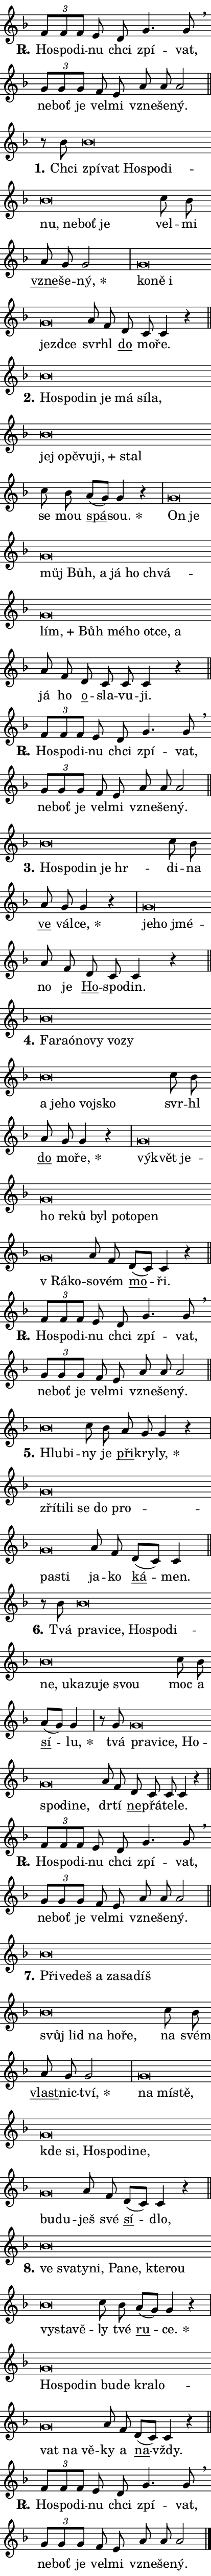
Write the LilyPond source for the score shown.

\version "2.22.1"
\header { tagline = "" }
\paper {
  indent = 0\cm
  top-margin = 0\cm
  right-margin = 0\cm
  bottom-margin = 0\cm
  left-margin = 0\cm
  paper-width = 7\cm
  page-breaking = #ly:one-page-breaking
  system-system-spacing.basic-distance = #11
  score-system-spacing.basic-distance = #11
  ragged-last = ##f
}


%% Author: Thomas Morley
%% https://lists.gnu.org/archive/html/lilypond-user/2020-05/msg00002.html
#(define (line-position grob)
"Returns position of @var[grob} in current system:
   @code{'start}, if at first time-step
   @code{'end}, if at last time-step
   @code{'middle} otherwise
"
  (let* ((col (ly:item-get-column grob))
         (ln (ly:grob-object col 'left-neighbor))
         (rn (ly:grob-object col 'right-neighbor))
         (col-to-check-left (if (ly:grob? ln) ln col))
         (col-to-check-right (if (ly:grob? rn) rn col))
         (break-dir-left
           (and
             (ly:grob-property col-to-check-left 'non-musical #f)
             (ly:item-break-dir col-to-check-left)))
         (break-dir-right
           (and
             (ly:grob-property col-to-check-right 'non-musical #f)
             (ly:item-break-dir col-to-check-right))))
        (cond ((eqv? 1 break-dir-left) 'start)
              ((eqv? -1 break-dir-right) 'end)
              (else 'middle))))

#(define (tranparent-at-line-position vctor)
  (lambda (grob)
  "Relying on @code{line-position} select the relevant enry from @var{vctor}.
Used to determine transparency,"
    (case (line-position grob)
      ((end) (not (vector-ref vctor 0)))
      ((middle) (not (vector-ref vctor 1)))
      ((start) (not (vector-ref vctor 2))))))

noteHeadBreakVisibility =
#(define-music-function (break-visibility)(vector?)
"Makes @code{NoteHead}s transparent relying on @var{break-visibility}"
#{
  \override NoteHead.transparent =
    #(tranparent-at-line-position break-visibility)
#})

#(define delete-ledgers-for-transparent-note-heads
  (lambda (grob)
    "Reads whether a @code{NoteHead} is transparent.
If so this @code{NoteHead} is removed from @code{'note-heads} from
@var{grob}, which is supposed to be @code{LedgerLineSpanner}.
As a result ledgers are not printed for this @code{NoteHead}"
    (let* ((nhds-array (ly:grob-object grob 'note-heads))
           (nhds-list
             (if (ly:grob-array? nhds-array)
                 (ly:grob-array->list nhds-array)
                 '()))
           ;; Relies on the transparent-property being done before
           ;; Staff.LedgerLineSpanner.after-line-breaking is executed.
           ;; This is fragile ...
           (to-keep
             (remove
               (lambda (nhd)
                 (ly:grob-property nhd 'transparent #f))
               nhds-list)))
      ;; TODO find a better method to iterate over grob-arrays, similiar
      ;; to filter/remove etc for lists
      ;; For now rebuilt from scratch
      (set! (ly:grob-object grob 'note-heads)  '())
      (for-each
        (lambda (nhd)
          (ly:pointer-group-interface::add-grob grob 'note-heads nhd))
        to-keep))))

hideNotes = {
  \noteHeadBreakVisibility #begin-of-line-visible
}
unHideNotes = {
  \noteHeadBreakVisibility #all-visible
}

% work-around for resetting accidentals
% https://lilypond.org/doc/v2.23/Documentation/notation/displaying-rhythms#unmetered-music
cadenzaMeasure = {
  \cadenzaOff
  \partial 1024 s1024
  \cadenzaOn
}

#(define-markup-command (accent layout props text) (markup?)
  "Underline accented syllable"
  (interpret-markup layout props
    #{\markup \override #'(offset . 4.3) \underline { #text }#}))

responsum = \markup \concat {
  "R" \hspace #-1.05 \path #0.1 #'((moveto 0 0.07) (lineto 0.9 0.8)) \hspace #0.05 "."
}

\layout {
    \context {
        \Staff
        \remove "Time_signature_engraver"
        \override LedgerLineSpanner.after-line-breaking = #delete-ledgers-for-transparent-note-heads
    }
    \context {
        \Voice {
            \override NoteHead.output-attributes = #'((class . "notehead"))
            \override Hairpin.height = #0.55
        }
    }
    \context {
        \Lyrics {
            \override StanzaNumber.output-attributes = #'((class . "stanzanumber"))
            \override LyricSpace.minimum-distance = #0.9
            \override LyricText.font-name = #"TeX Gyre Schola"
            \override LyricText.font-size = 1
            \override StanzaNumber.font-name = #"TeX Gyre Schola Bold"
            \override StanzaNumber.font-size = 1
        }
    }
}

% magnetic-lyrics.ily
%
%   written by
%     Jean Abou Samra <jean@abou-samra.fr>
%     Werner Lemberg <wl@gnu.org>
%
%   adapted by
%     Jiri Hon <jiri.hon@gmail.com>
%
% Version 2022-Apr-15

% https://www.mail-archive.com/lilypond-user@gnu.org/msg149350.html

#(define (Left_hyphen_pointer_engraver context)
   "Collect syllable-hyphen-syllable occurrences in lyrics and store
them in properties.  This engraver only looks to the left.  For
example, if the lyrics input is @code{foo -- bar}, it does the
following.

@itemize @bullet
@item
Set the @code{text} property of the @code{LyricHyphen} grob between
@q{foo} and @q{bar} to @code{foo}.

@item
Set the @code{left-hyphen} property of the @code{LyricText} grob with
text @q{foo} to the @code{LyricHyphen} grob between @q{foo} and
@q{bar}.
@end itemize

Use this auxiliary engraver in combination with the
@code{lyric-@/text::@/apply-@/magnetic-@/offset!} hook."
   (let ((hyphen #f)
         (text #f))
     (make-engraver
      (acknowledgers
       ((lyric-syllable-interface engraver grob source-engraver)
        (set! text grob)))
      (end-acknowledgers
       ((lyric-hyphen-interface engraver grob source-engraver)
        ;(when (not (grob::has-interface grob 'lyric-space-interface))
          (set! hyphen grob)));)
      ((stop-translation-timestep engraver)
       (when (and text hyphen)
         (ly:grob-set-object! text 'left-hyphen hyphen))
       (set! text #f)
       (set! hyphen #f)))))

#(define (lyric-text::apply-magnetic-offset! grob)
   "If the space between two syllables is less than the value in
property @code{LyricText@/.details@/.squash-threshold}, move the right
syllable to the left so that it gets concatenated with the left
syllable.

Use this function as a hook for
@code{LyricText@/.after-@/line-@/breaking} if the
@code{Left_@/hyphen_@/pointer_@/engraver} is active."
   (let ((hyphen (ly:grob-object grob 'left-hyphen #f)))
     (when hyphen
       (let ((left-text (ly:spanner-bound hyphen LEFT)))
         (when (grob::has-interface left-text 'lyric-syllable-interface)
           (let* ((common (ly:grob-common-refpoint grob left-text X))
                  (this-x-ext (ly:grob-extent grob common X))
                  (left-x-ext
                   (begin
                     ;; Trigger magnetism for left-text.
                     (ly:grob-property left-text 'after-line-breaking)
                     (ly:grob-extent left-text common X)))
                  ;; `delta` is the gap width between two syllables.
                  (delta (- (interval-start this-x-ext)
                            (interval-end left-x-ext)))
                  (details (ly:grob-property grob 'details))
                  (threshold (assoc-get 'squash-threshold details 0.2)))
             (when (< delta threshold)
               (let* (;; We have to manipulate the input text so that
                      ;; ligatures crossing syllable boundaries are not
                      ;; disabled.  For languages based on the Latin
                      ;; script this is essentially a beautification.
                      ;; However, for non-Western scripts it can be a
                      ;; necessity.
                      (lt (ly:grob-property left-text 'text))
                      (rt (ly:grob-property grob 'text))
                      (is-space (grob::has-interface hyphen 'lyric-space-interface))
                      (space (if is-space " " ""))
                      (space-markup (grob-interpret-markup grob " "))
                      (space-size (interval-length (ly:stencil-extent space-markup X)))
                      (extra-delta (if is-space space-size 0))
                      ;; Append new syllable.
                      (ltrt-space (if (and (string? lt) (string? rt))
                                (string-append lt space rt)
                                (make-concat-markup (list lt space rt))))
                      ;; Right-align `ltrt` to the right side.
                      (ltrt-space-markup (grob-interpret-markup
                               grob
                               (make-translate-markup
                                (cons (interval-length this-x-ext) 0)
                                (make-right-align-markup ltrt-space)))))
                 (begin
                   ;; Don't print `left-text`.
                   (ly:grob-set-property! left-text 'stencil #f)
                   ;; Set text and stencil (which holds all collected
                   ;; syllables so far) and shift it to the left.
                   (ly:grob-set-property! grob 'text ltrt-space)
                   (ly:grob-set-property! grob 'stencil ltrt-space-markup)
                   (ly:grob-translate-axis! grob (- (- delta extra-delta)) X))))))))))


#(define (lyric-hyphen::displace-bounds-first grob)
   ;; Make very sure this callback isn't triggered too early.
   (let ((left (ly:spanner-bound grob LEFT))
         (right (ly:spanner-bound grob RIGHT)))
     (ly:grob-property left 'after-line-breaking)
     (ly:grob-property right 'after-line-breaking)
     (ly:lyric-hyphen::print grob)))

squashThreshold = #0.4

\layout {
  \context {
    \Lyrics
    \consists #Left_hyphen_pointer_engraver
    \override LyricText.after-line-breaking =
      #lyric-text::apply-magnetic-offset!
    \override LyricHyphen.stencil = #lyric-hyphen::displace-bounds-first
    \override LyricText.details.squash-threshold = \squashThreshold
    \override LyricHyphen.minimum-distance = 0
    \override LyricHyphen.minimum-length = \squashThreshold
  }
}

squash = \override LyricText.details.squash-threshold = 9999
unSquash = \override LyricText.details.squash-threshold = \squashThreshold

left = \override LyricText.self-alignment-X = #LEFT
unLeft = \revert LyricText.self-alignment-X

starOffset = #(lambda (grob) 
                (let ((x_offset (ly:self-alignment-interface::aligned-on-x-parent grob)))
                  (if (= x_offset 0) 0 (+ x_offset 1.2))))

star = #(define-music-function (syllable)(string?)
"Append star separator at the end of a syllable"
#{
  \once \override LyricText.X-offset = #starOffset
  \lyricmode { \markup {
    #syllable
    \override #'((font-name . "TeX Gyre Schola Bold")) \hspace #0.2 \lower #0.65 \larger "*"
  } }
#})

starAccent = #(define-music-function (syllable)(string?)
"Append star separator at the end of a syllable and make accent"
#{
  \once \override LyricText.X-offset = #starOffset
  \lyricmode { \markup {
    \accent #syllable
    \override #'((font-name . "TeX Gyre Schola Bold")) \hspace #0.2 \lower #0.65 \larger "*"
  } }
#})

breath = #(define-music-function (syllable)(string?)
"Append breathing indicator at the end of a syllable"
#{
  \lyricmode { \markup { #syllable "+" } }
#})

optionalBreath = #(define-music-function (syllable)(string?)
"Append optional breathing indicator at the end of a syllable"
#{
  \lyricmode { \markup { #syllable "(+)" } }
#})


\score {
    <<
        \new Voice = "melody" { \cadenzaOn \key f \major \relative { \tuplet 3/2 { f'8[ f f] } e d g4. g8 \breathe \bar "" \tuplet 3/2 { g[ g g] } \bar "" f e \bar "" a a a2 \cadenzaMeasure \bar "||" \break }
\relative { r8 bes' bes\breve*1/16 \hideNotes \breve*1/16 \bar "" \breve*1/16 \bar "" \breve*1/16 \bar "" \breve*1/16 \bar "" \breve*1/16 \bar "" \breve*1/16 \bar "" \breve*1/16 \breve*1/16 \bar "" \unHideNotes c8 bes \bar "" a g g2 \cadenzaMeasure \bar "|" g\breve*1/16 \hideNotes \breve*1/16 \bar "" \breve*1/16 \bar "" \breve*1/16 \breve*1/16 \bar "" \unHideNotes a8 f \bar "" d c c4 r \cadenzaMeasure \bar "||" \break }
\relative { bes'\breve*1/16 \hideNotes \breve*1/16 \bar "" \breve*1/16 \bar "" \breve*1/16 \bar "" \breve*1/16 \bar "" \breve*1/16 \bar "" \breve*1/16 \bar "" \breve*1/16 \bar "" \breve*1/16 \bar "" \breve*1/16 \bar "" \breve*1/16 \bar "" \breve*1/16 \breve*1/16 \bar "" \unHideNotes c8 bes \bar "" a[( g)] g4 r \cadenzaMeasure \bar "|" g\breve*1/16 \hideNotes \breve*1/16 \bar "" \breve*1/16 \bar "" \breve*1/16 \bar "" \breve*1/16 \bar "" \breve*1/16 \bar "" \breve*1/16 \bar "" \breve*1/16 \bar "" \breve*1/16 \bar "" \breve*1/16 \bar "" \breve*1/16 \bar "" \breve*1/16 \bar "" \breve*1/16 \bar "" \breve*1/16 \breve*1/16 \bar "" \unHideNotes a8 f \bar "" d c c c4 r \cadenzaMeasure \bar "||" \break }
\relative { \tuplet 3/2 { f'8[ f f] } e d g4. g8 \breathe \bar "" \tuplet 3/2 { g[ g g] } \bar "" f e \bar "" a a a2 \cadenzaMeasure \bar "||" \break }
\relative { bes'\breve*1/16 \hideNotes \breve*1/16 \bar "" \breve*1/16 \bar "" \breve*1/16 \breve*1/16 \bar "" \unHideNotes c8 bes \bar "" a g g4 r \cadenzaMeasure \bar "|" g\breve*1/16 \hideNotes \breve*1/16 \breve*1/16 \bar "" \unHideNotes a8 f \bar "" d c c4 r \cadenzaMeasure \bar "||" \break }
\relative { bes'\breve*1/16 \hideNotes \breve*1/16 \bar "" \breve*1/16 \bar "" \breve*1/16 \bar "" \breve*1/16 \bar "" \breve*1/16 \bar "" \breve*1/16 \bar "" \breve*1/16 \bar "" \breve*1/16 \bar "" \breve*1/16 \breve*1/16 \bar "" \unHideNotes c8 bes \bar "" a g g4 r \cadenzaMeasure \bar "|" g\breve*1/16 \hideNotes \breve*1/16 \bar "" \breve*1/16 \bar "" \breve*1/16 \bar "" \breve*1/16 \bar "" \breve*1/16 \bar "" \breve*1/16 \bar "" \breve*1/16 \bar "" \breve*1/16 \bar "" \breve*1/16 \bar "" \breve*1/16 \breve*1/16 \bar "" \unHideNotes a8 f \bar "" d[( c)] c4 r \cadenzaMeasure \bar "||" \break }
\relative { \tuplet 3/2 { f'8[ f f] } e d g4. g8 \breathe \bar "" \tuplet 3/2 { g[ g g] } \bar "" f e \bar "" a a a2 \cadenzaMeasure \bar "||" \break }
\relative { bes'\breve*1/16 \hideNotes \breve*1/16 \bar "" \unHideNotes c8 bes \bar "" a g g4 r \cadenzaMeasure \bar "|" g\breve*1/16 \hideNotes \breve*1/16 \bar "" \breve*1/16 \bar "" \breve*1/16 \bar "" \breve*1/16 \bar "" \breve*1/16 \bar "" \breve*1/16 \breve*1/16 \bar "" \unHideNotes a8 f \bar "" d[( c)] c4 \cadenzaMeasure \bar "||" \break }
\relative { r8 bes' bes\breve*1/16 \hideNotes \breve*1/16 \bar "" \breve*1/16 \bar "" \breve*1/16 \bar "" \breve*1/16 \bar "" \breve*1/16 \bar "" \breve*1/16 \bar "" \breve*1/16 \bar "" \breve*1/16 \bar "" \breve*1/16 \bar "" \breve*1/16 \breve*1/16 \bar "" \unHideNotes c8 bes \bar "" a[( g)] g4 \cadenzaMeasure \bar "|" r8 g g\breve*1/16 \hideNotes \breve*1/16 \bar "" \breve*1/16 \bar "" \breve*1/16 \bar "" \breve*1/16 \bar "" \breve*1/16 \breve*1/16 \bar "" \unHideNotes a8 f \bar "" d c c c4 r \cadenzaMeasure \bar "||" \break }
\relative { \tuplet 3/2 { f'8[ f f] } e d g4. g8 \breathe \bar "" \tuplet 3/2 { g[ g g] } \bar "" f e \bar "" a a a2 \cadenzaMeasure \bar "||" \break }
\relative { bes'\breve*1/16 \hideNotes \breve*1/16 \bar "" \breve*1/16 \bar "" \breve*1/16 \bar "" \breve*1/16 \bar "" \breve*1/16 \bar "" \breve*1/16 \bar "" \breve*1/16 \bar "" \breve*1/16 \bar "" \breve*1/16 \bar "" \breve*1/16 \breve*1/16 \bar "" \unHideNotes c8 bes \bar "" a g g2 \cadenzaMeasure \bar "|" g\breve*1/16 \hideNotes \breve*1/16 \bar "" \breve*1/16 \bar "" \breve*1/16 \bar "" \breve*1/16 \bar "" \breve*1/16 \bar "" \breve*1/16 \bar "" \breve*1/16 \bar "" \breve*1/16 \bar "" \breve*1/16 \breve*1/16 \bar "" \unHideNotes a8 f \bar "" d[( c)] c4 r \cadenzaMeasure \bar "||" \break }
\relative { bes'\breve*1/16 \hideNotes \breve*1/16 \bar "" \breve*1/16 \bar "" \breve*1/16 \bar "" \breve*1/16 \bar "" \breve*1/16 \bar "" \breve*1/16 \bar "" \breve*1/16 \bar "" \breve*1/16 \bar "" \breve*1/16 \breve*1/16 \bar "" \unHideNotes c8 bes \bar "" a[( g)] g4 r \cadenzaMeasure \bar "|" g\breve*1/16 \hideNotes \breve*1/16 \bar "" \breve*1/16 \bar "" \breve*1/16 \bar "" \breve*1/16 \bar "" \breve*1/16 \bar "" \breve*1/16 \bar "" \breve*1/16 \bar "" \breve*1/16 \breve*1/16 \bar "" \unHideNotes a8 f \bar "" d[( c)] c4 r \cadenzaMeasure \bar "||" \break }
\relative { \tuplet 3/2 { f'8[ f f] } e d g4. g8 \breathe \bar "" \tuplet 3/2 { g[ g g] } \bar "" f e \bar "" a a a2 \cadenzaMeasure \bar "||" \break } \bar "|." }
        \new Lyrics \lyricsto "melody" { \lyricmode { \set stanza = \responsum
Ho -- spo -- di -- nu chci zpí -- vat, ne -- boť je vel -- mi vzne -- še -- ný.
\set stanza = "1."
Chci \left zpí -- \squash vat Ho -- spo -- di -- nu, ne -- boť je \unLeft \unSquash vel -- mi \markup \accent vzne -- še -- \star ný, \left ko -- \squash ně i jezd -- ce \unLeft \unSquash svr -- hl \markup \accent do mo -- ře.
\set stanza = "2."
\left Ho -- \squash spo -- din je má sí -- la, jej o -- pě -- vu -- \breath "ji," stal \unLeft \unSquash se mou \markup \accent spá -- \star sou. \left On \squash je můj Bůh, a já ho chvá -- \breath "lím," Bůh mé -- ho ot -- ce, a \unLeft \unSquash já ho \markup \accent o -- sla -- vu -- ji.
\set stanza = \responsum
Ho -- spo -- di -- nu chci zpí -- vat, ne -- boť je vel -- mi vzne -- še -- ný.
\set stanza = "3."
\left Ho -- \squash spo -- din je hr -- \unLeft \unSquash di -- na \markup \accent ve vál -- \star ce, \left je -- \squash ho jmé -- \unLeft \unSquash no je \markup \accent Ho -- spo -- din.
\set stanza = "4."
\left Fa -- \squash raó -- no -- vy vo -- zy a je -- ho voj -- sko \unLeft \unSquash svr -- hl \markup \accent do mo -- \star ře, \left vý -- \squash květ je -- ho re -- ků byl po -- to -- pen "v Rá" -- ko -- \unLeft \unSquash so -- vém \markup \accent mo -- ři.
\set stanza = \responsum
Ho -- spo -- di -- nu chci zpí -- vat, ne -- boť je vel -- mi vzne -- še -- ný.
\set stanza = "5."
\left Hlu -- \squash bi -- \unLeft \unSquash ny je \markup \accent při -- kry -- \star ly, \left zří -- \squash ti -- li se do pro -- pa -- sti \unLeft \unSquash ja -- ko \markup \accent ká -- men.
\set stanza = "6."
Tvá \left pra -- \squash vi -- ce, Ho -- spo -- di -- ne, u -- ka -- zu -- je svou \unLeft \unSquash moc a \markup \accent sí -- \star lu, tvá \left pra -- \squash vi -- ce, Ho -- spo -- di -- ne, \unLeft \unSquash dr -- tí \markup \accent ne -- přá -- te -- le.
\set stanza = \responsum
Ho -- spo -- di -- nu chci zpí -- vat, ne -- boť je vel -- mi vzne -- še -- ný.
\set stanza = "7."
\left Při -- \squash ve -- deš a za -- sa -- díš svůj lid na ho -- ře, \unLeft \unSquash na svém \markup \accent vlast -- nic -- \star tví, \left na \squash mí -- stě, kde si, Ho -- spo -- di -- ne, bu -- du -- \unLeft \unSquash ješ své \markup \accent sí -- dlo,
\set stanza = "8."
\left ve \squash sva -- ty -- ni, Pa -- ne, kte -- rou vy -- sta -- vě -- \unLeft \unSquash ly tvé \markup \accent ru -- \star ce. \left Ho -- \squash spo -- din bu -- de kra -- lo -- vat na vě -- \unLeft \unSquash ky a \markup \accent na -- vždy.
\set stanza = \responsum
Ho -- spo -- di -- nu chci zpí -- vat, ne -- boť je vel -- mi vzne -- še -- ný. } }
    >>
    \layout {}
}
